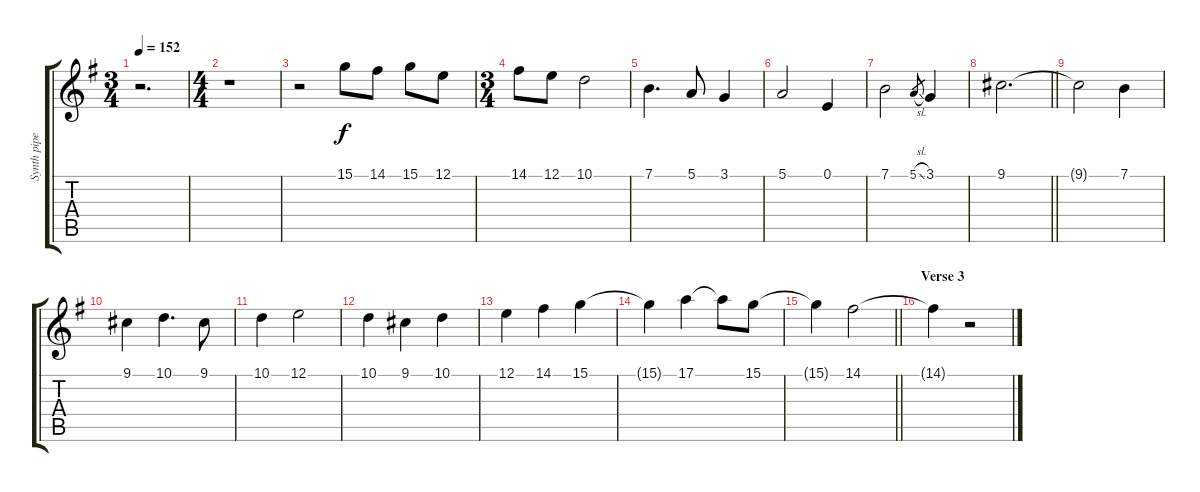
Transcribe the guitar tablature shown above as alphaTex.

\track ("Synth pipe" "Synth pipe") {instrument sopranosax}
\staff {score tabs}
\tuning (E4 B3 G3 D3 A2 E2) {hide}
\ts (3 4)
\tempo 152
\clef g2
\ks g
r.2{d dy f} |
\ts (4 4)
r.1 |
r.2 15.1.8 14.1.8 15.1.8 12.1.8 |
\ts (3 4)
14.1.8 12.1.8 10.1.2 |
7.1.4{d} 5.1.8 3.1.4 |
5.1.2 0.1.4 |
7.1.2 5.1{sl}.8{gr} 3.1.4 |
\barLineRight lightlight
9.1.2{d} |
9.1{t}.2 7.1.4 |
9.1.4 10.1.4{d} 9.1.8 |
10.1.4 12.1.2 |
10.1.4 9.1.4 10.1.4 |
12.1.4 14.1.4 15.1.4 |
15.1{t}.4 17.1.4 17.1{t}.8 15.1.8 |
\barLineRight lightlight
15.1{t}.4 14.1.2 |
\section ("" "Verse 3")
14.1{t}.4 r.2
